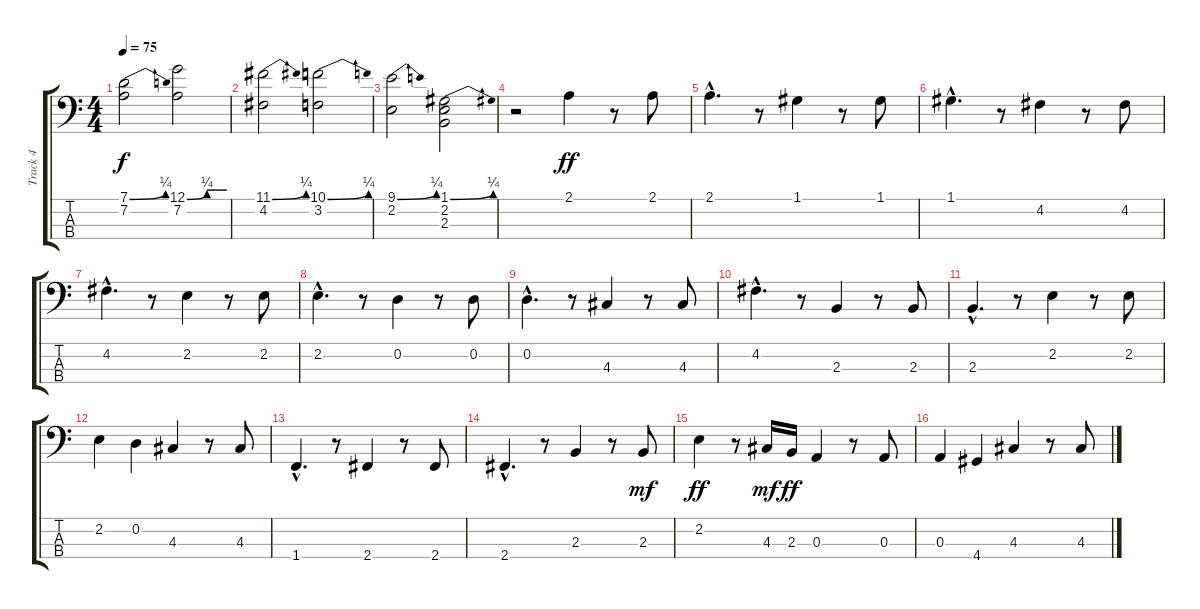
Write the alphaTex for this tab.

\track ("Track 4" "Track 4") {instrument electricbassfinger}
\staff {score tabs}
\tuning (G2 D2 A1 E1) {hide}
\ts (4 4)
\tempo 75
\clef f4
\ks c
(7.1{be (bend 0 0 60 1)} 7.2).2{dy f} (12.1{be (custom 0 0 30 1 35 1 43 1 48 1 54 1 60 1)} 7.2).2 |
(11.1{be (bend 0 0 60 1)} 4.2).2 (10.1{be (bend 0 0 60 1)} 3.2).2 |
(9.1{be (bend 0 0 60 1)} 2.2).2 (1.1{be (bend 0 0 60 1)} 2.2 2.3).2 |
r.2 2.1.4{dy ff} r.8 2.1.8 |
2.1{hac}.4{d} r.8 1.1.4 r.8 1.1.8 |
1.1{hac}.4{d} r.8 4.2.4 r.8 4.2.8 |
4.2{hac}.4{d} r.8 2.2.4 r.8 2.2.8 |
2.2{hac}.4{d} r.8 0.2.4 r.8 0.2.8 |
0.2{hac}.4{d} r.8 4.3.4 r.8 4.3.8 |
4.2{hac}.4{d} r.8 2.3.4 r.8 2.3.8 |
2.3{hac}.4{d} r.8 2.2.4 r.8 2.2.8 |
2.2.4 0.2.4 4.3.4 r.8 4.3.8 |
1.4{hac}.4{d} r.8 2.4.4 r.8 2.4.8 |
2.4{hac}.4{d} r.8 2.3.4 r.8 2.3.8{dy mf} |
2.2.4{dy ff} r.8 4.3.16{dy mf} 2.3.16{dy ff} 0.3.4 r.8 0.3.8 |
0.3.4 4.4.4 4.3.4 r.8 4.3.8
